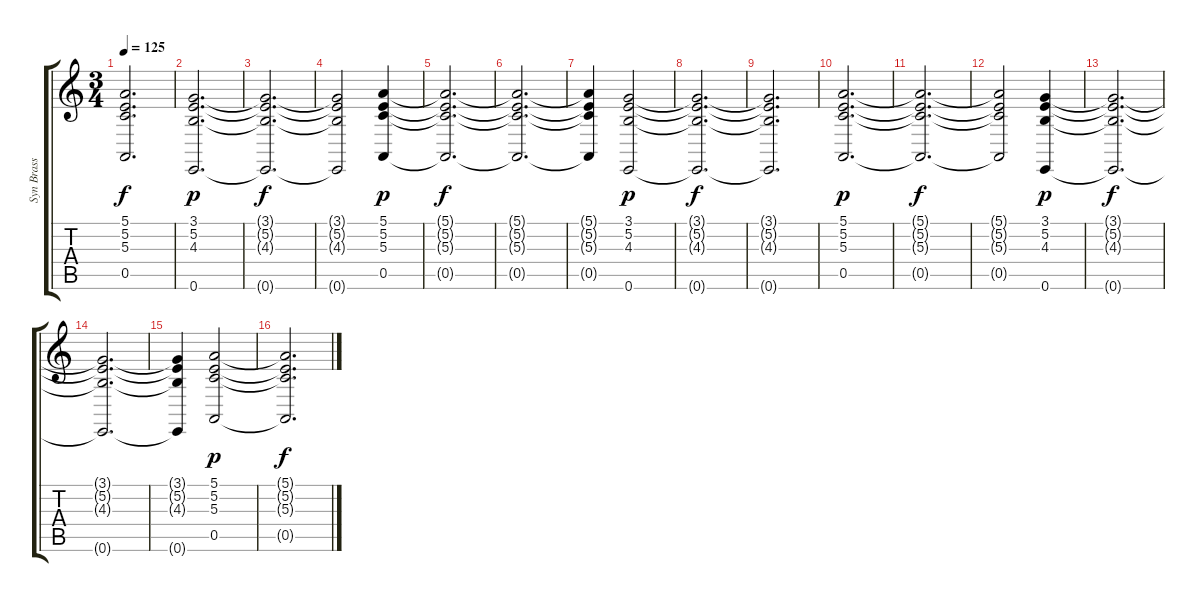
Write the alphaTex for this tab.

\track ("Syn Brass" "Syn Brass") {instrument synthstrings1}
\staff {score tabs}
\tuning (E4 B3 G3 D3 A2 E2) {hide}
\ts (3 4)
\tempo 125
\clef g2
\ks c
(5.1{t} 5.2{t} 5.3{t} 0.5{t}).2{d dy f} |
(3.1 5.2 4.3 0.6).2{d dy p} |
(3.1{t} 5.2{t} 4.3{t} 0.6{t}).2{d dy f} |
(3.1{t} 5.2{t} 4.3{t} 0.6{t}).2 (5.1 5.2 5.3 0.5).4{dy p} |
(5.1{t} 5.2{t} 5.3{t} 0.5{t}).2{d dy f} |
(5.1{t} 5.2{t} 5.3{t} 0.5{t}).2{d} |
(5.1{t} 5.2{t} 5.3{t} 0.5{t}).4 (3.1 5.2 4.3 0.6).2{dy p} |
(3.1{t} 5.2{t} 4.3{t} 0.6{t}).2{d dy f} |
(3.1{t} 5.2{t} 4.3{t} 0.6{t}).2{d} |
(5.1 5.2 5.3 0.5).2{d dy p} |
(5.1{t} 5.2{t} 5.3{t} 0.5{t}).2{d dy f} |
(5.1{t} 5.2{t} 5.3{t} 0.5{t}).2 (3.1 5.2 4.3 0.6).4{dy p} |
(3.1{t} 5.2{t} 4.3{t} 0.6{t}).2{d dy f} |
(3.1{t} 5.2{t} 4.3{t} 0.6{t}).2{d} |
(3.1{t} 5.2{t} 4.3{t} 0.6{t}).4 (5.1 5.2 5.3 0.5).2{dy p} |
(5.1{t} 5.2{t} 5.3{t} 0.5{t}).2{d dy f}
